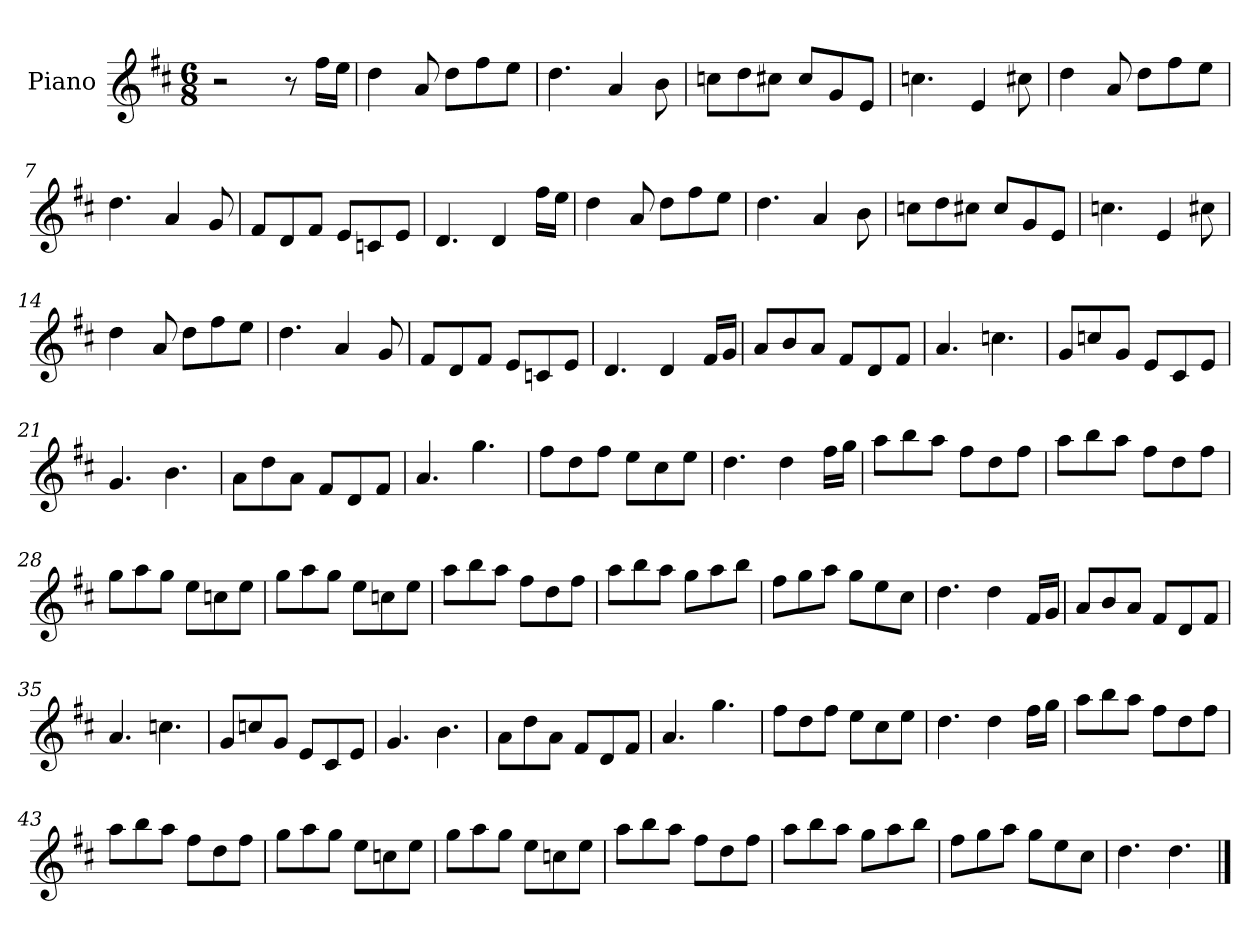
**kern
*part1
*staff1
*I"Piano
*I'Pno
*clefG2
*k[f#c#]
*M6/8
=1
2r
8r
16ff#\LL
16ee\JJ
=2
4dd\
8a/
8dd\L
8ff#\
8ee\J
=3
4.dd\
4a/
8b\
=4
8ccn\L
8dd\
8cc#X\J
8cc#/L
8g/
8e/J
=5
4.ccn\
4e/
8cc#X\
=6
4dd\
8a/
8dd\L
8ff#\
8ee\J
=7
4.dd\
4a/
8g/
=8
8f#/L
8d/
8f#/J
8e/L
8cn/
8e/J
=9
4.d/
4d/
16ff#\LL
16ee\JJ
=10
4dd\
8a/
8dd\L
8ff#\
8ee\J
=11
4.dd\
4a/
8b\
=12
8ccn\L
8dd\
8cc#X\J
8cc#/L
8g/
8e/J
=13
4.ccn\
4e/
8cc#X\
=14
4dd\
8a/
8dd\L
8ff#\
8ee\J
=15
4.dd\
4a/
8g/
=16
8f#/L
8d/
8f#/J
8e/L
8cn/
8e/J
=17
4.d/
4d/
16f#/LL
16g/JJ
=18
8a/L
8b/
8a/J
8f#/L
8d/
8f#/J
=19
4.a/
4.ccn\
=20
8g/L
8ccn/
8g/J
8e/L
8c#/
8e/J
=21
4.g/
4.b\
=22
8a\L
8dd\
8a\J
8f#/L
8d/
8f#/J
=23
4.a/
4.gg\
=24
8ff#\L
8dd\
8ff#\J
8ee\L
8cc#\
8ee\J
=25
4.dd\
4dd\
16ff#\LL
16gg\JJ
=26
8aa\L
8bb\
8aa\J
8ff#\L
8dd\
8ff#\J
=27
8aa\L
8bb\
8aa\J
8ff#\L
8dd\
8ff#\J
=28
8gg\L
8aa\
8gg\J
8ee\L
8ccn\
8ee\J
=29
8gg\L
8aa\
8gg\J
8ee\L
8ccn\
8ee\J
=30
8aa\L
8bb\
8aa\J
8ff#\L
8dd\
8ff#\J
=31
8aa\L
8bb\
8aa\J
8gg\L
8aa\
8bb\J
=32
8ff#\L
8gg\
8aa\J
8gg\L
8ee\
8cc#\J
=33
4.dd\
4dd\
16f#/LL
16g/JJ
=34
8a/L
8b/
8a/J
8f#/L
8d/
8f#/J
=35
4.a/
4.ccn\
=36
8g/L
8ccn/
8g/J
8e/L
8c#/
8e/J
=37
4.g/
4.b\
=38
8a\L
8dd\
8a\J
8f#/L
8d/
8f#/J
=39
4.a/
4.gg\
=40
8ff#\L
8dd\
8ff#\J
8ee\L
8cc#\
8ee\J
=41
4.dd\
4dd\
16ff#\LL
16gg\JJ
=42
8aa\L
8bb\
8aa\J
8ff#\L
8dd\
8ff#\J
=43
8aa\L
8bb\
8aa\J
8ff#\L
8dd\
8ff#\J
=44
8gg\L
8aa\
8gg\J
8ee\L
8ccn\
8ee\J
=45
8gg\L
8aa\
8gg\J
8ee\L
8ccn\
8ee\J
=46
8aa\L
8bb\
8aa\J
8ff#\L
8dd\
8ff#\J
=47
8aa\L
8bb\
8aa\J
8gg\L
8aa\
8bb\J
=48
8ff#\L
8gg\
8aa\J
8gg\L
8ee\
8cc#\J
=49
4.dd\
4.dd\
==
*-
